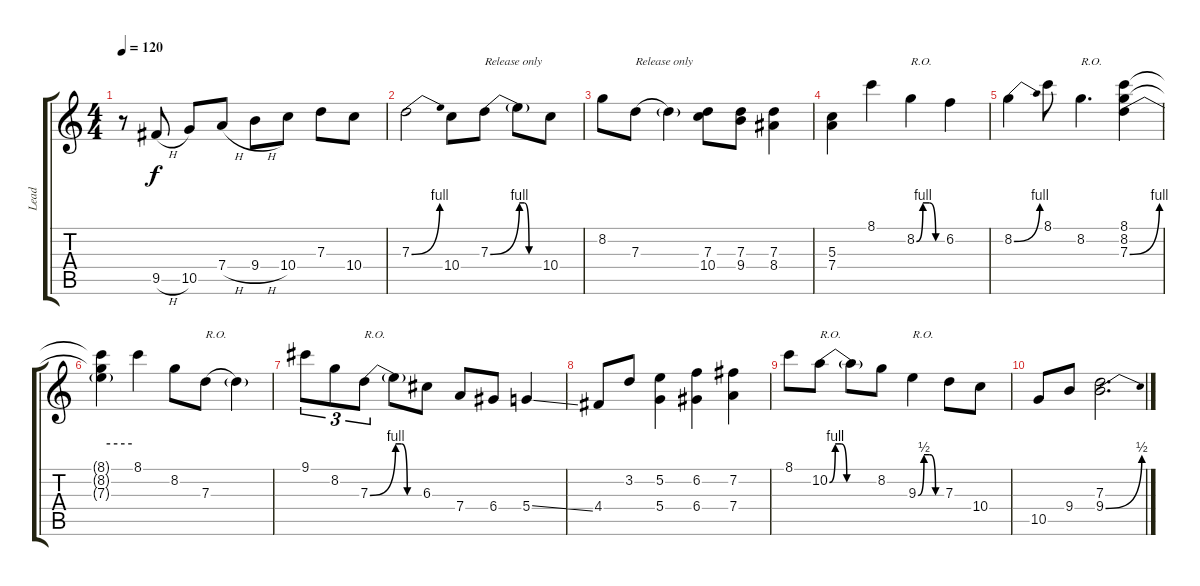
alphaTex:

\track ("Lead" "Lead") {instrument electricguitarclean}
\staff {score tabs}
\tuning (E4 B3 G3 D3 A2 E2) {hide}
\ts (4 4)
\tempo 120
\clef g2
\ks c
r.8{dy f instrument electricguitarclean} 9.5{h}.8 10.5.8 7.4{h}.8 9.4{h}.8 10.4.8 7.3.8 10.4.8 |
7.3{be (bend 0 0 60 4)}.2 10.4.8 7.3{be (bend 0 0 60 4)}.8{txt "Release only"} 7.3{be (custom 0 4 15 4 30 0 60 0) t}.8 10.4.8 |
8.2.8 7.3{be (hold 0 0 60 0)}.8{txt "Release only"} 7.3{be (hold 0 0 60 0) t}.4 (7.3 10.4).8 (7.3 9.4).8 (7.3 8.4).4 |
(5.3 7.4).4 8.1.4 8.2{be (custom 0 0 15 4 30 4 45 0 60 0)}.4{txt "R.O."} 6.2.4 |
8.2{be (bend 0 0 60 4)}.4 8.1.8 8.2.4{d txt "R.O."} (8.1 8.2 7.3{be (bend 0 0 60 4)}).4 |
(8.1{t} 8.2{t} 7.3{be (hold 0 4 60 4) t}).4 8.1.4 8.2.8 7.3{be (hold 0 0 60 0)}.8{txt "R.O."} 7.3{be (hold 0 0 60 0) t}.4 |
9.1.8{tu (3 2)} 8.2.8{tu (3 2)} 7.3{be (bend 0 0 60 4)}.8{tu (3 2) txt "R.O."} 7.3{be (custom 0 4 15 4 30 0 60 0) t}.8 6.3.8 7.4.8 6.4.8 5.4{ss}.4 |
4.4.8 3.2.8 (5.2 5.4).4 (6.2 6.4).4 (7.2 7.4).4 |
8.1.8 10.2{be (custom 0 0 15 4 30 4 45 0 60 0)}.8{txt "R.O."} 10.2{be (hold 0 0 60 0) t}.8 8.2.8 9.3{be (custom 0 0 15 2 30 2 45 0 60 0)}.4{txt "R.O."} 7.3.8 10.4.8 |
10.5.8 9.4.8 (7.3 9.4{be (bend 0 0 60 2)}).2{d}
